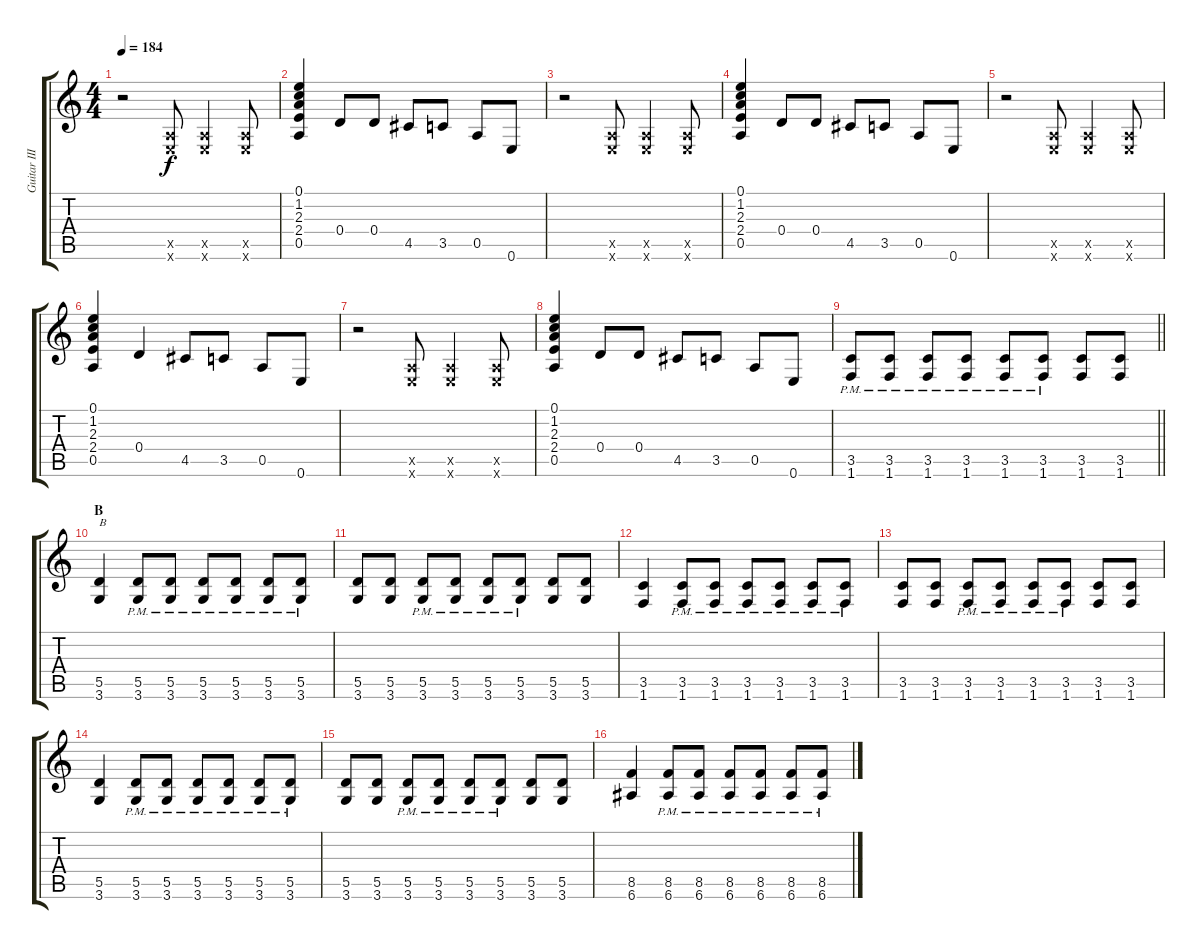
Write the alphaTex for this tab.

\track ("Guitar III" "Guitar III") {instrument distortionguitar}
\staff {score tabs}
\tuning (E4 B3 G3 D3 A2 E2) {hide}
\ts (4 4)
\tempo 184
\clef g2
\ks c
r.2{dy f} (0.5{x} 0.6{x}).8 (0.5{x} 0.6{x}).4 (0.5{x} 0.6{x}).8 |
(0.1 1.2 2.3 2.4 0.5).4 0.4.8 0.4.8 4.5.8 3.5.8 0.5.8 0.6.8 |
r.2 (0.5{x} 0.6{x}).8 (0.5{x} 0.6{x}).4 (0.5{x} 0.6{x}).8 |
(0.1 1.2 2.3 2.4 0.5).4 0.4.8 0.4.8 4.5.8 3.5.8 0.5.8 0.6.8 |
r.2 (0.5{x} 0.6{x}).8 (0.5{x} 0.6{x}).4 (0.5{x} 0.6{x}).8 |
(0.1 1.2 2.3 2.4 0.5).4 0.4.4 4.5.8 3.5.8 0.5.8 0.6.8 |
r.2 (0.5{x} 0.6{x}).8 (0.5{x} 0.6{x}).4 (0.5{x} 0.6{x}).8 |
(0.1 1.2 2.3 2.4 0.5).4 0.4.8 0.4.8 4.5.8 3.5.8 0.5.8 0.6.8 |
\barLineRight lightlight
(3.5{pm} 1.6{pm}).8 (3.5{pm} 1.6{pm}).8 (3.5{pm} 1.6{pm}).8 (3.5{pm} 1.6{pm}).8 (3.5{pm} 1.6{pm}).8 (3.5{pm} 1.6{pm}).8 (3.5 1.6).8 (3.5 1.6).8 |
\section ("" "B")
(5.5 3.6).4{txt "B"} (5.5{pm} 3.6{pm}).8 (5.5{pm} 3.6{pm}).8 (5.5{pm} 3.6{pm}).8 (5.5{pm} 3.6{pm}).8 (5.5{pm} 3.6{pm}).8 (5.5{pm} 3.6{pm}).8 |
(5.5 3.6).8 (5.5 3.6).8 (5.5{pm} 3.6{pm}).8 (5.5{pm} 3.6{pm}).8 (5.5{pm} 3.6{pm}).8 (5.5{pm} 3.6{pm}).8 (5.5 3.6).8 (5.5 3.6).8 |
(3.5 1.6).4 (3.5{pm} 1.6{pm}).8 (3.5{pm} 1.6{pm}).8 (3.5{pm} 1.6{pm}).8 (3.5{pm} 1.6{pm}).8 (3.5{pm} 1.6{pm}).8 (3.5{pm} 1.6{pm}).8 |
(3.5 1.6).8 (3.5 1.6).8 (3.5{pm} 1.6{pm}).8 (3.5{pm} 1.6{pm}).8 (3.5{pm} 1.6{pm}).8 (3.5{pm} 1.6{pm}).8 (3.5 1.6).8 (3.5 1.6).8 |
(5.5 3.6).4 (5.5{pm} 3.6{pm}).8 (5.5{pm} 3.6{pm}).8 (5.5{pm} 3.6{pm}).8 (5.5{pm} 3.6{pm}).8 (5.5{pm} 3.6{pm}).8 (5.5{pm} 3.6{pm}).8 |
(5.5 3.6).8 (5.5 3.6).8 (5.5{pm} 3.6{pm}).8 (5.5{pm} 3.6{pm}).8 (5.5{pm} 3.6{pm}).8 (5.5{pm} 3.6{pm}).8 (5.5 3.6).8 (5.5 3.6).8 |
(8.5 6.6).4 (8.5{pm} 6.6{pm}).8 (8.5{pm} 6.6{pm}).8 (8.5{pm} 6.6{pm}).8 (8.5{pm} 6.6{pm}).8 (8.5{pm} 6.6{pm}).8 (8.5{pm} 6.6{pm}).8
